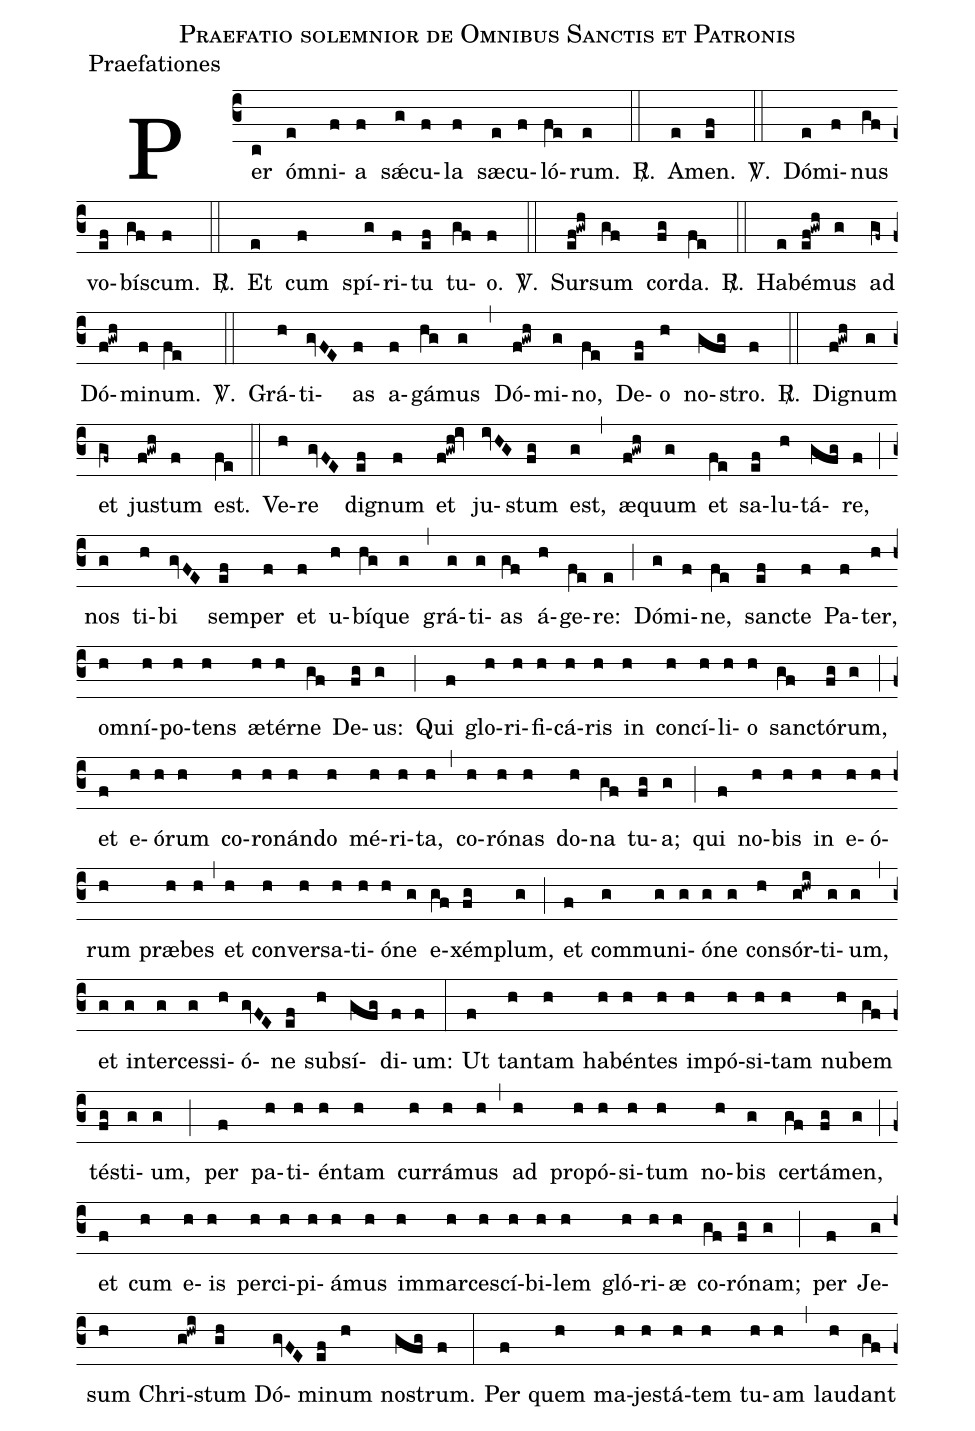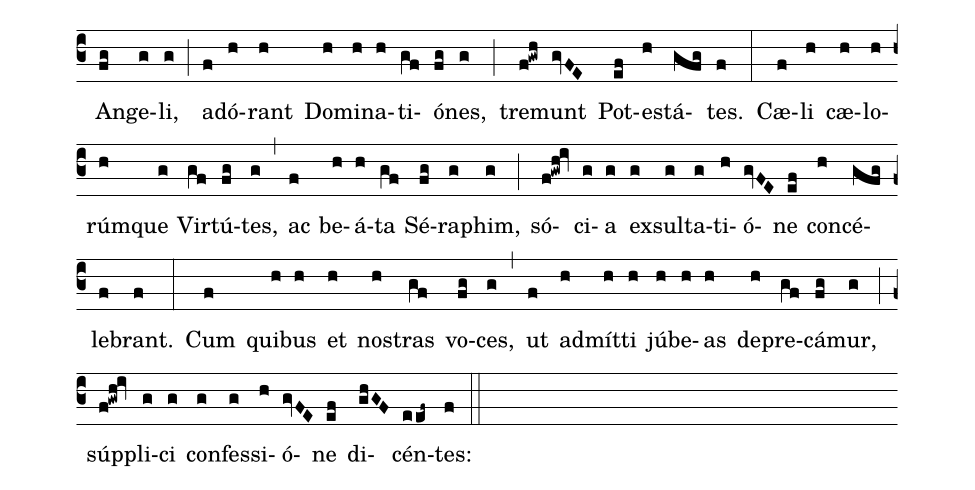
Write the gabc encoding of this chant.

name:Praefatio solemnior de Omnibus Sanctis et Patronis;
office-part:Praefationes;
%%
(c3)Per(c) óm(e)ni(f)a(f) sǽ(g)cu(f)la(f) sæ(e)cu(f)ló(fe)rum.(e)

<sp>R/</sp>.(::) A(e)men.(ef)

<sp>V/</sp>.(::) Dó(e)mi(f)nus(gf) vo(ef)bís(gf)cum.(f)

<sp>R/</sp>.(::) Et(e) cum(f) spí(g)ri(f)tu(ef) tu(gf)o.(f)

<sp>V/</sp>.(::) Sur(ef!gwh)sum(gf) cor(fg)da.(fe)

<sp>R/</sp>.(::) Ha(e)bé(ef!gwh)mus(g) ad(gf~) Dó(f!gwh)mi(f)num.(fe)

<sp>V/</sp>.(::) Grá(h)ti(gvFE)as(f) a(f)gá(hg)mus(g) (,) Dó(f!gwh)mi(g)no,(fe) De(ef)o(h) no(gfg)stro.(f)

<sp>R/</sp>.(::) Di(f!gwh)gnum(g) et(gf~) ju(f!gwh)stum(f) est.(fe) (::)
Ve(h)re(gvFE) di(ef)gnum(f) et(f!gwh!iv) ju(ivHG)stum(fg) est,(g) (,) æ(f!gwh)quum(g) et(fe) sa(ef)lu(h)tá(gfg)re,(f) (;)
nos(g) ti(h)bi(gvFE) sem(ef)per(f) et(f) u(h)bí(hg)que(g) (,) grá(g)ti(g)as(gf) á(h)ge(fe)re:(e) (;)
Dó(g)mi(f)ne,(fe) san(ef)cte(f) Pa(f)ter,(h) om(h)ní(h)po(h)tens(h) æ(h)tér(h)ne(gf) De(fg)us:(g) (;)

Qui(f) glo(h)ri(h)fi(h)cá(h)ris(h) in(h) con(h)cí(h)li(h)o(h) san(gf)ctó(fg)rum,(g) (;)
et(f) e(h)ó(h)rum(h) co(h)ro(h)nán(h)do(h) mé(h)ri(h)ta,(h) (,) co(h)ró(h)nas(h) do(h)na(gf) tu(fg)a;(g) (;)
qui(f) no(h)bis(h) in(h) e(h)ó(h)rum(h) præ(h)bes(h) (,) et(h) con(h)ver(h)sa(h)ti(h)ó(h)ne(g) e(gf)xém(fg)plum,(g) (;)
et(f) com(g)mu(g)ni(g)ó(g)ne(g) con(h)sór(g!hwi)ti(g)um,(g) (,) et(g) in(g)ter(g)ces(g)si(h)ó(gvFE)ne(ef) sub(h)sí(gfg)di(f)um:(f) (:)

Ut(f) tan(h)tam(h) ha(h)bén(h)tes(h) im(h)pó(h)si(h)tam(h) nu(h)bem(gf) té(fg)sti(g)um,(g) (;)
per(f) pa(h)ti(h)én(h)tam(h) cur(h)rá(h)mus(h) (,) ad(h) pro(h)pó(h)si(h)tum(h) no(h)bis(g) cer(gf)tá(fg)men,(g) (;)
et(f) cum(h) e(h)is(h) per(h)ci(h)pi(h)á(h)mus(h) im(h)mar(h)ce(h)scí(h)bi(h)lem(h) gló(h)ri(h)æ(h) co(gf)ró(fg)nam;(g) (;)
per(f) Je(g)sum(h) Chri(g!hwi)stum(gh) Dó(gvFE)mi(ef)num(h) no(gfg)strum.(f) (:)

Per(f) quem(h) ma(h)jes(h)tá(h)tem(h) tu(h)am(h) (,) lau(h)dant(gf) An(fg)ge(g)li,(g) (;)
ad(f)ó(h)rant(h) Do(h)mi(h)na(h)ti(gf)ó(fg)nes,(g) (;) tre(f!gwh)munt(gvFE) Pot(ef)es(h)tá(gfg)tes.(f) (:)
Cæ(f)li(h) cæ(h)lo(h)rúm(h)que(g) Vir(gf)tú(fg)tes,(g) (,) ac(f) be(h)á(h)ta(gf) Sé(fg)ra(g)phim,(g) (;)
só(f!gwh!iv)ci(g)a(g) ex(g)sul(g)ta(g)ti(h)ó(gvFE)ne(ef) con(h)cé(gfg)le(f)brant.(f) (:)

Cum(f) qui(h)bus(h) et(h) nos(h)tras(gf) vo(fg)ces,(g) (,)
ut(f) ad(h)mít(h)ti(h) jú(h)be(h)as(h) de(h)pre(gf)cá(fg)mur,(g) (;)
súp(f!gwh!iv)pli(g)ci(g) con(g)fes(g)si(h)ó(gvFE)ne(ef) di(ghGF)cén(eef~)tes:(f) (::)
